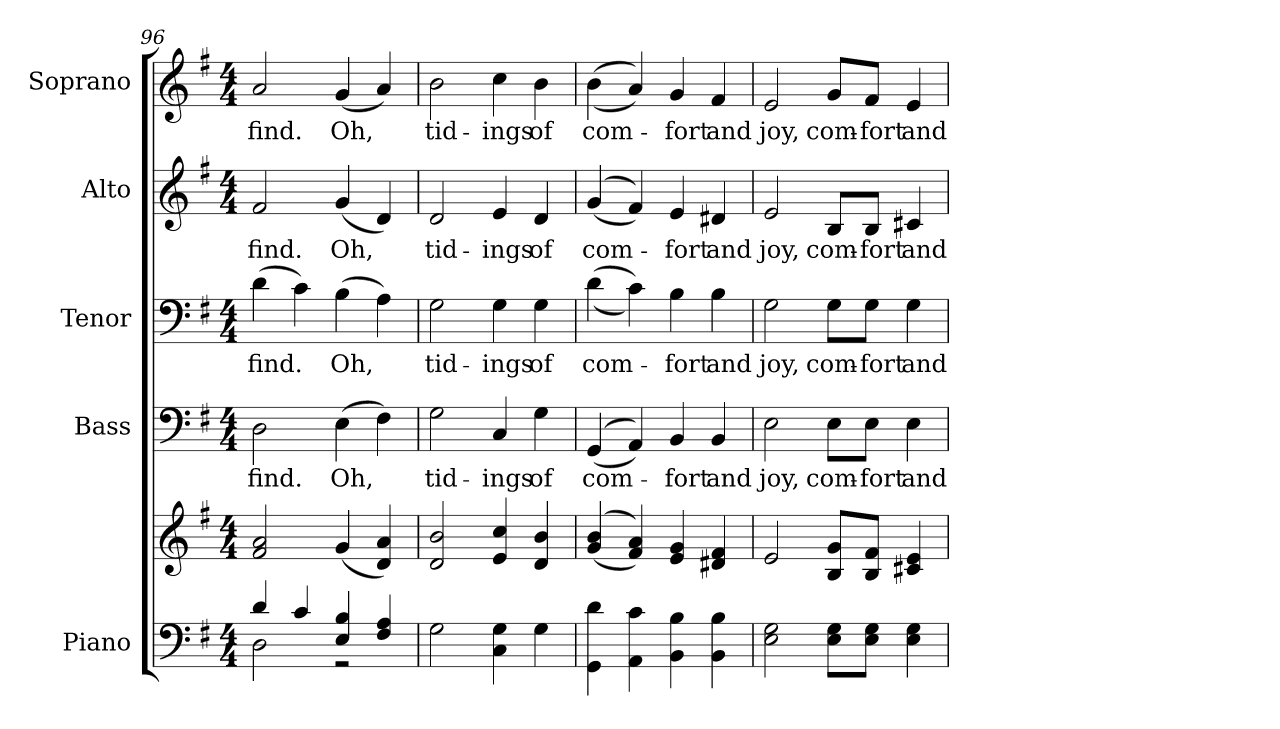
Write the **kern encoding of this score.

**kern	**kern	**kern	**text	**kern	**text	**kern	**text	**kern	**text
*part5	*part5	*part4	*part4	*part3	*part3	*part2	*part2	*part1	*part1
*staff6	*staff5	*staff4	*staff4	*staff3	*staff3	*staff2	*staff2	*staff1	*staff1
*I"Piano	*	*I"Bass	*	*I"Tenor	*	*I"Alto	*	*I"Soprano	*
*I'Pno.	*	*I'B.	*	*I'T.	*	*I'A.	*	*I'S.	*
!!LO:PB:g=z
*clefF4	*clefG2	*clefF4	*	*clefF4	*	*clefG2	*	*clefG2	*
*k[f#]	*k[f#]	*k[f#]	*	*k[f#]	*	*k[f#]	*	*k[f#]	*
*G:	*G:	*G:	*	*G:	*	*G:	*	*G:	*
*M4/4	*M4/4	*M4/4	*	*M4/4	*	*M4/4	*	*M4/4	*
=96	=96	=96	=96	=96	=96	=96	=96	=96	=96
*^	*	*	*	*	*	*	*	*	*
!	!	!	!	!LO:LY:b:color=#000000	!	!	!	!	!	!
!	!	!	!	!	!	!LO:LY:b:color=#000000	!	!	!	!
!	!	!	!	!	!	!	!	!LO:LY:b:color=#000000	!	!
!	!	!	!	!	!	!	!	!	!	!LO:LY:b:color=#000000
4di/	2Di\	2f#i/ 2ai	2Di\	find.	(4di\	find.	2f#i/	find.	2ai/	find.
4ci/	.	.	.	.	4ci\)	.	.	.	.	.
!	!	!	!	!LO:LY:b:color=#000000	!	!	!	!	!	!
!	!	!	!	!	!	!LO:LY:b:color=#000000	!	!	!	!
!	!	!	!	!	!	!	!	!LO:LY:b:color=#000000	!	!
!	!	!	!	!	!	!	!	!	!	!LO:LY:b:color=#000000
4Ei/ 4Bi	2r	(4gi/	(4Ei\	Oh,	(4Bi\	Oh,	(4gi/	Oh,	(4gi/	Oh,
4F#i/ 4Ai	.	4di/ 4ai)	4F#i\)	.	4Ai\)	.	4di/)	.	4ai/)	.
*v	*v	*	*	*	*	*	*	*	*	*
=97	=97	=97	=97	=97	=97	=97	=97	=97	=97
!	!	!	!LO:LY:b:color=#000000	!	!	!	!	!	!
!	!	!	!	!	!LO:LY:b:color=#000000	!	!	!	!
!	!	!	!	!	!	!	!LO:LY:b:color=#000000	!	!
!	!	!	!	!	!	!	!	!	!LO:LY:b:color=#000000
2Gi\	2di/ 2bi	2Gi\	tid-	2Gi\	tid-	2di/	tid-	2bi\	tid-
!	!	!	!LO:LY:b:color=#000000	!	!	!	!	!	!
!	!	!	!	!	!LO:LY:b:color=#000000	!	!	!	!
!	!	!	!	!	!	!	!LO:LY:b:color=#000000	!	!
!	!	!	!	!	!	!	!	!	!LO:LY:b:color=#000000
4Ci\ 4Gi	4ei/ 4cci	4Ci/	-ings	4Gi\	-ings	4ei/	-ings	4cci\	-ings
!	!	!	!LO:LY:b:color=#000000	!	!	!	!	!	!
!	!	!	!	!	!LO:LY:b:color=#000000	!	!	!	!
!	!	!	!	!	!	!	!LO:LY:b:color=#000000	!	!
!	!	!	!	!	!	!	!	!	!LO:LY:b:color=#000000
4Gi\	4di/ 4bi	4Gi\	of	4Gi\	of	4di/	of	4bi\	of
!!LO:PB:g=z
=98	=98	=98	=98	=98	=98	=98	=98	=98	=98
!	!	!	!LO:LY:b:color=#000000	!	!	!	!	!	!
!	!	!	!	!	!LO:LY:b:color=#000000	!	!	!	!
!	!	!	!	!	!	!	!LO:LY:b:color=#000000	!	!
!	!	!	!	!	!	!	!	!	!LO:LY:b:color=#000000
4GGi\ 4di	((4gi/ 4bi	((4GGi/	com-	((4di\	com-	((4gi/	com-	((4bi\	com-
4AAi\ 4ci	4f#i/ 4ai))	4AAi/))	.	4ci\))	.	4f#i/))	.	4ai/))	.
!	!	!	!LO:LY:b:color=#000000	!	!	!	!	!	!
!	!	!	!	!	!LO:LY:b:color=#000000	!	!	!	!
!	!	!	!	!	!	!	!LO:LY:b:color=#000000	!	!
!	!	!	!	!	!	!	!	!	!LO:LY:b:color=#000000
4BBi\ 4Bi	4ei/ 4gi	4BBi/	-fort	4Bi\	-fort	4ei/	-fort	4gi/	-fort
!	!	!	!LO:LY:b:color=#000000	!	!	!	!	!	!
!	!	!	!	!	!LO:LY:b:color=#000000	!	!	!	!
!	!	!	!	!	!	!	!LO:LY:b:color=#000000	!	!
!	!	!	!	!	!	!	!	!	!LO:LY:b:color=#000000
4BBi\ 4Bi	4d#Xi/ 4f#i	4BBi/	and	4Bi\	and	4d#Xi/	and	4f#i/	and
=99	=99	=99	=99	=99	=99	=99	=99	=99	=99
!	!	!	!LO:LY:b:color=#000000	!	!	!	!	!	!
!	!	!	!	!	!LO:LY:b:color=#000000	!	!	!	!
!	!	!	!	!	!	!	!LO:LY:b:color=#000000	!	!
!	!	!	!	!	!	!	!	!	!LO:LY:b:color=#000000
2Ei\ 2Gi	2ei/	2Ei\	joy,	2Gi\	joy,	2ei/	joy,	2ei/	joy,
!	!	!	!LO:LY:b:color=#000000	!	!	!	!	!	!
!	!	!	!	!	!LO:LY:b:color=#000000	!	!	!	!
!	!	!	!	!	!	!	!LO:LY:b:color=#000000	!	!
!	!	!	!	!	!	!	!	!	!LO:LY:b:color=#000000
8Ei\ 8GiL	8Bi/ 8giL	8Ei\L	com-	8Gi\L	com-	8Bi/L	com-	8gi/L	com-
!	!	!	!LO:LY:b:color=#000000	!	!	!	!	!	!
!	!	!	!	!	!LO:LY:b:color=#000000	!	!	!	!
!	!	!	!	!	!	!	!LO:LY:b:color=#000000	!	!
!	!	!	!	!	!	!	!	!	!LO:LY:b:color=#000000
8Ei\ 8GiJ	8Bi/ 8f#iJ	8Ei\J	-fort	8Gi\J	-fort	8Bi/J	-fort	8f#i/J	-fort
!	!	!	!LO:LY:b:color=#000000	!	!	!	!	!	!
!	!	!	!	!	!LO:LY:b:color=#000000	!	!	!	!
!	!	!	!	!	!	!	!LO:LY:b:color=#000000	!	!
!	!	!	!	!	!	!	!	!	!LO:LY:b:color=#000000
4Ei\ 4Gi	4c#Xi/ 4ei	4Ei\	and	4Gi\	and	4c#Xi/	and	4ei/	and
=	=	=	=	=	=	=	=	=	=
*-	*-	*-	*-	*-	*-	*-	*-	*-	*-
